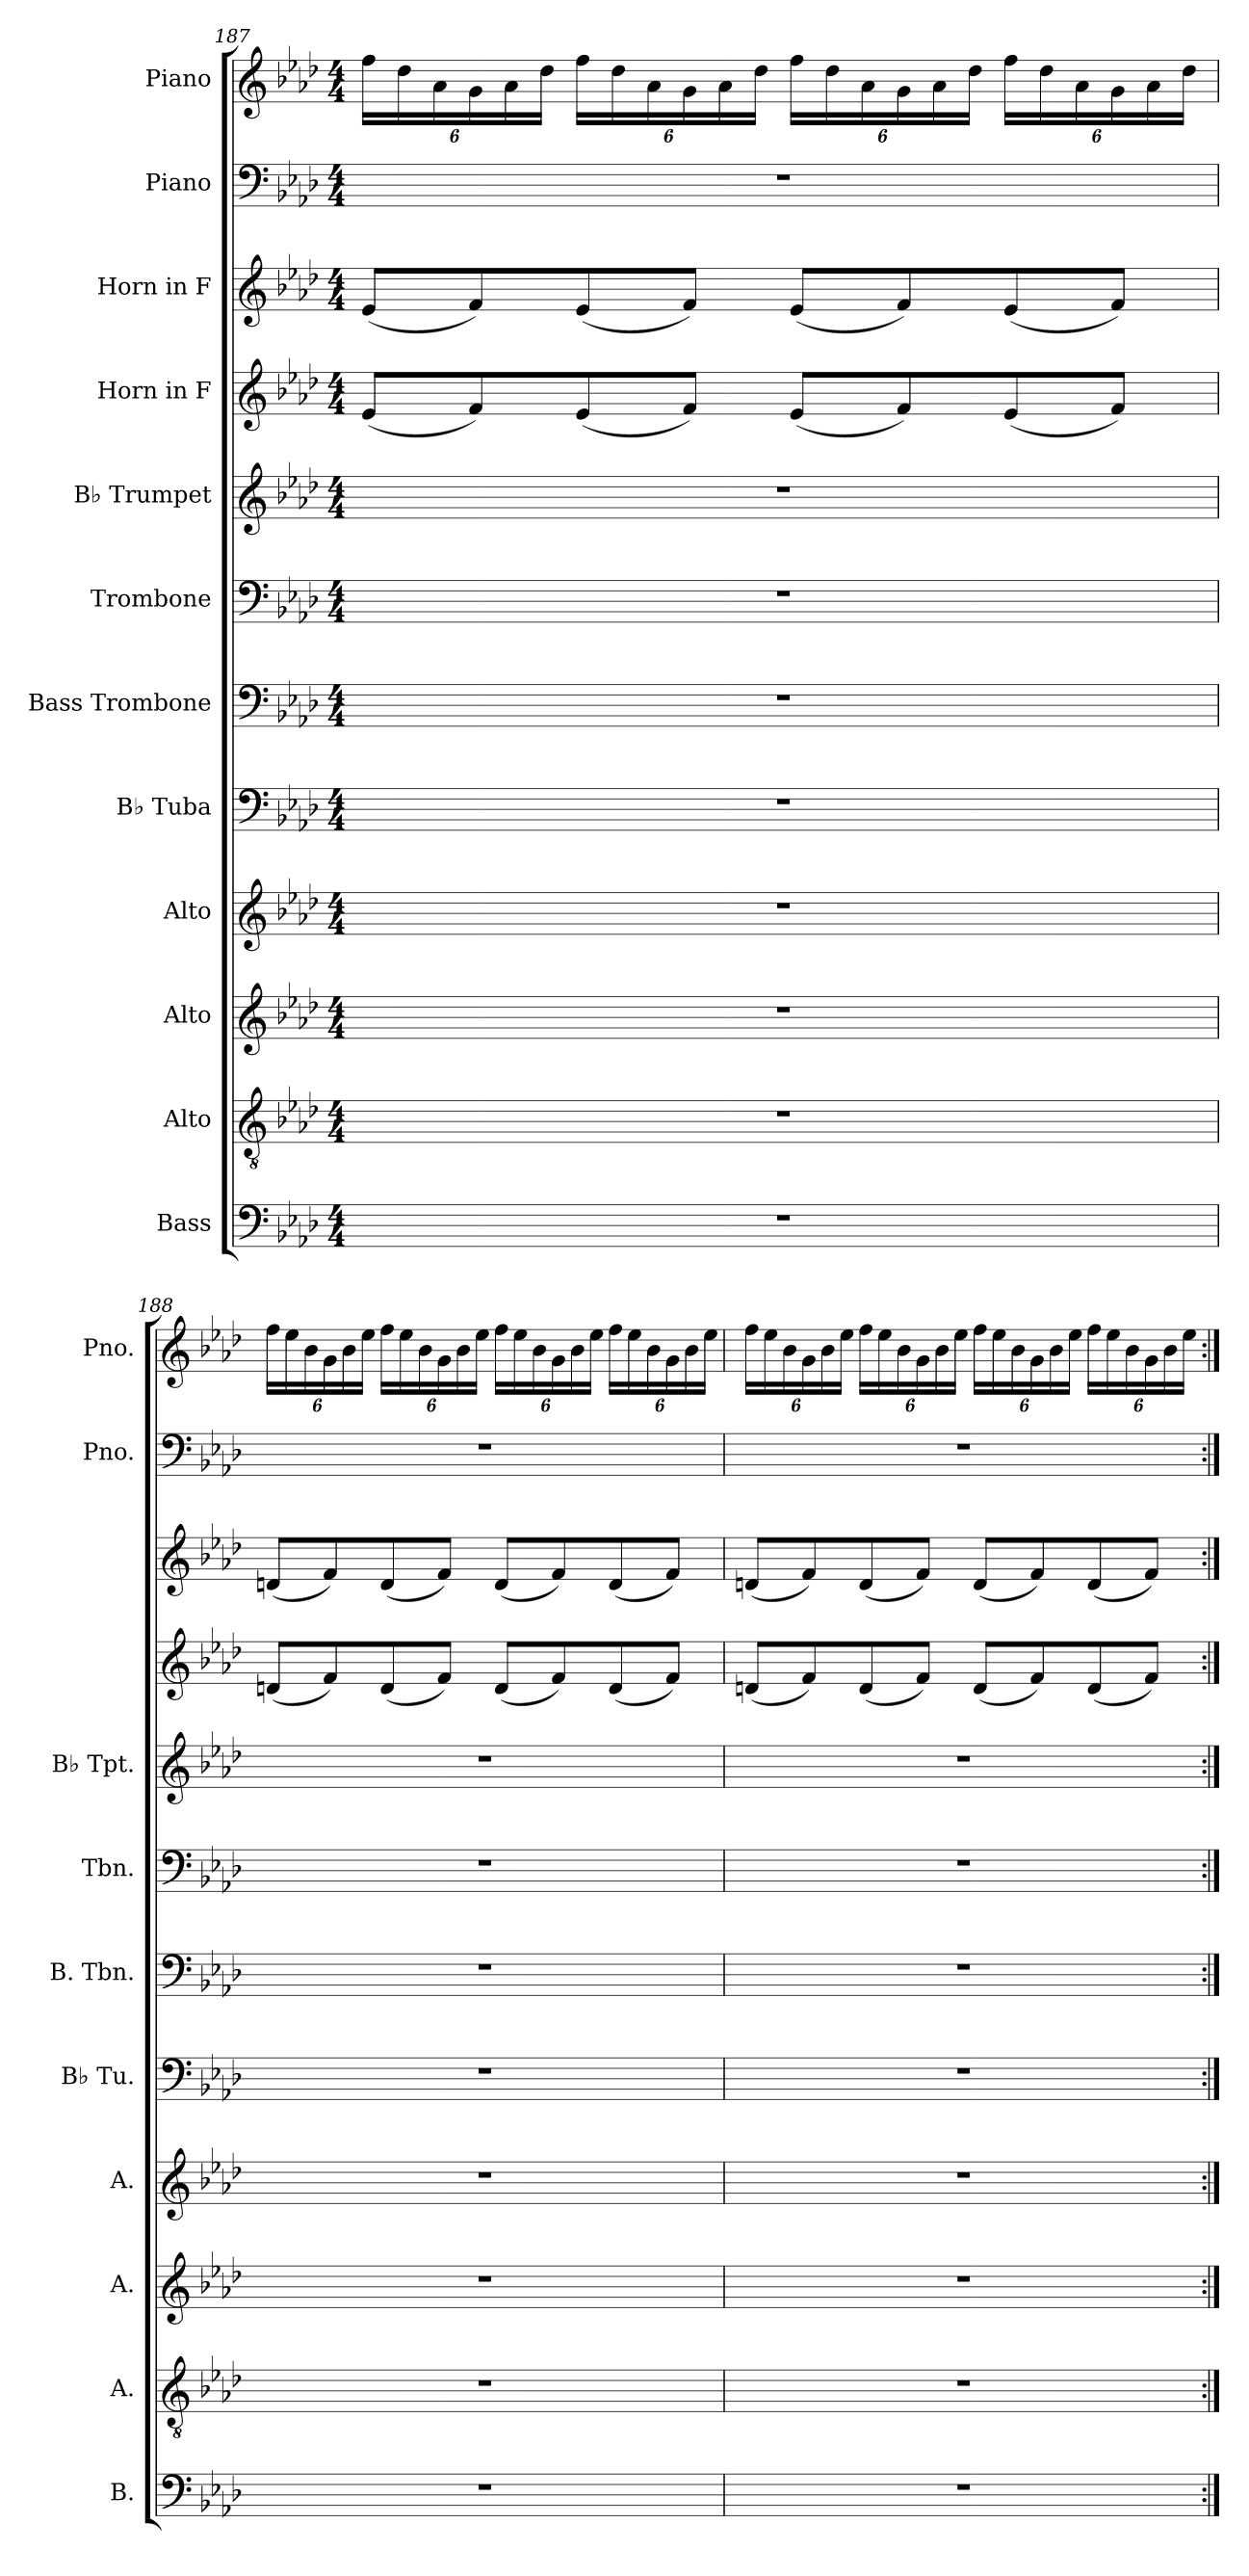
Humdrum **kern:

**kern	**kern	**kern	**kern	**kern	**kern	**kern	**kern	**kern	**kern	**kern	**kern
*part12	*part11	*part10	*part9	*part8	*part7	*part6	*part5	*part4	*part3	*part2	*part1
*staff12	*staff11	*staff10	*staff9	*staff8	*staff7	*staff6	*staff5	*staff4	*staff3	*staff2	*staff1
*I"Bass	*I"Alto	*I"Alto	*I"Alto	*I"B♭ Tuba	*I"Bass Trombone	*I"Trombone	*I"B♭ Trumpet	*I"Horn in F	*I"Horn in F	*I"Piano	*I"Piano
*I'B.	*I'A.	*I'A.	*I'A.	*I'B♭ Tu.	*I'B. Tbn.	*I'Tbn.	*I'B♭ Tpt.	*	*	*I'Pno.	*I'Pno.
!!LO:PB:g=z
*clefF4	*clefGv2	*clefG2	*clefG2	*clefF4	*clefF4	*clefF4	*clefG2	*clefG2	*clefG2	*clefF4	*clefG2
*	*	*	*	*	*	*	*ITrd1c2	*ITrd4c7	*ITrd4c7	*	*
*k[b-e-a-d-]	*k[b-e-a-d-]	*k[b-e-a-d-]	*k[b-e-a-d-]	*k[b-e-a-d-]	*k[b-e-a-d-]	*k[b-e-a-d-]	*k[b-e-a-d-g-c-]	*k[b-e-a-d-g-]	*k[b-e-a-d-g-]	*k[b-e-a-d-]	*k[b-e-a-d-]
*M4/4	*M4/4	*M4/4	*M4/4	*M4/4	*M4/4	*M4/4	*M4/4	*M4/4	*M4/4	*M4/4	*M4/4
*	*	*	*	*	*	*	*	*	*	*	*Xbrackettup
=187	=187	=187	=187	=187	=187	=187	=187	=187	=187	=187	=187
1r	1r	1r	1r	1r	1r	1r	1r	(8A-/L	(8A-/L	1r	24ff\LL
.	.	.	.	.	.	.	.	.	.	.	24dd-\
.	.	.	.	.	.	.	.	.	.	.	24a-\
.	.	.	.	.	.	.	.	8B-/)	8B-/)	.	24g\
.	.	.	.	.	.	.	.	.	.	.	24a-\
.	.	.	.	.	.	.	.	.	.	.	24dd-\JJ
.	.	.	.	.	.	.	.	(8A-/	(8A-/	.	24ff\LL
.	.	.	.	.	.	.	.	.	.	.	24dd-\
.	.	.	.	.	.	.	.	.	.	.	24a-\
.	.	.	.	.	.	.	.	8B-/J)	8B-/J)	.	24g\
.	.	.	.	.	.	.	.	.	.	.	24a-\
.	.	.	.	.	.	.	.	.	.	.	24dd-\JJ
.	.	.	.	.	.	.	.	(8A-/L	(8A-/L	.	24ff\LL
.	.	.	.	.	.	.	.	.	.	.	24dd-\
.	.	.	.	.	.	.	.	.	.	.	24a-\
.	.	.	.	.	.	.	.	8B-/)	8B-/)	.	24g\
.	.	.	.	.	.	.	.	.	.	.	24a-\
.	.	.	.	.	.	.	.	.	.	.	24dd-\JJ
.	.	.	.	.	.	.	.	(8A-/	(8A-/	.	24ff\LL
.	.	.	.	.	.	.	.	.	.	.	24dd-\
.	.	.	.	.	.	.	.	.	.	.	24a-\
.	.	.	.	.	.	.	.	8B-/J)	8B-/J)	.	24g\
.	.	.	.	.	.	.	.	.	.	.	24a-\
.	.	.	.	.	.	.	.	.	.	.	24dd-\JJ
!!LO:PB:g=z
=188	=188	=188	=188	=188	=188	=188	=188	=188	=188	=188	=188
1r	1r	1r	1r	1r	1r	1r	1r	(8Gn/L	(8Gn/L	1r	24ff\LL
.	.	.	.	.	.	.	.	.	.	.	24ee-\
.	.	.	.	.	.	.	.	.	.	.	24b-\
.	.	.	.	.	.	.	.	8B-/)	8B-/)	.	24g\
.	.	.	.	.	.	.	.	.	.	.	24b-\
.	.	.	.	.	.	.	.	.	.	.	24ee-\JJ
.	.	.	.	.	.	.	.	(8G/	(8G/	.	24ff\LL
.	.	.	.	.	.	.	.	.	.	.	24ee-\
.	.	.	.	.	.	.	.	.	.	.	24b-\
.	.	.	.	.	.	.	.	8B-/J)	8B-/J)	.	24g\
.	.	.	.	.	.	.	.	.	.	.	24b-\
.	.	.	.	.	.	.	.	.	.	.	24ee-\JJ
.	.	.	.	.	.	.	.	(8G/L	(8G/L	.	24ff\LL
.	.	.	.	.	.	.	.	.	.	.	24ee-\
.	.	.	.	.	.	.	.	.	.	.	24b-\
.	.	.	.	.	.	.	.	8B-/)	8B-/)	.	24g\
.	.	.	.	.	.	.	.	.	.	.	24b-\
.	.	.	.	.	.	.	.	.	.	.	24ee-\JJ
.	.	.	.	.	.	.	.	(8G/	(8G/	.	24ff\LL
.	.	.	.	.	.	.	.	.	.	.	24ee-\
.	.	.	.	.	.	.	.	.	.	.	24b-\
.	.	.	.	.	.	.	.	8B-/J)	8B-/J)	.	24g\
.	.	.	.	.	.	.	.	.	.	.	24b-\
.	.	.	.	.	.	.	.	.	.	.	24ee-\JJ
!!LO:PB:g=z
=189	=189	=189	=189	=189	=189	=189	=189	=189	=189	=189	=189
1r	1r	1r	1r	1r	1r	1r	1r	(8Gn/L	(8Gn/L	1r	24ff\LL
.	.	.	.	.	.	.	.	.	.	.	24ee-\
.	.	.	.	.	.	.	.	.	.	.	24b-\
.	.	.	.	.	.	.	.	8B-/)	8B-/)	.	24g\
.	.	.	.	.	.	.	.	.	.	.	24b-\
.	.	.	.	.	.	.	.	.	.	.	24ee-\JJ
.	.	.	.	.	.	.	.	(8G/	(8G/	.	24ff\LL
.	.	.	.	.	.	.	.	.	.	.	24ee-\
.	.	.	.	.	.	.	.	.	.	.	24b-\
.	.	.	.	.	.	.	.	8B-/J)	8B-/J)	.	24g\
.	.	.	.	.	.	.	.	.	.	.	24b-\
.	.	.	.	.	.	.	.	.	.	.	24ee-\JJ
.	.	.	.	.	.	.	.	(8G/L	(8G/L	.	24ff\LL
.	.	.	.	.	.	.	.	.	.	.	24ee-\
.	.	.	.	.	.	.	.	.	.	.	24b-\
.	.	.	.	.	.	.	.	8B-/)	8B-/)	.	24g\
.	.	.	.	.	.	.	.	.	.	.	24b-\
.	.	.	.	.	.	.	.	.	.	.	24ee-\JJ
.	.	.	.	.	.	.	.	(8G/	(8G/	.	24ff\LL
.	.	.	.	.	.	.	.	.	.	.	24ee-\
.	.	.	.	.	.	.	.	.	.	.	24b-\
.	.	.	.	.	.	.	.	8B-/J)	8B-/J)	.	24g\
.	.	.	.	.	.	.	.	.	.	.	24b-\
.	.	.	.	.	.	.	.	.	.	.	24ee-\JJ
=:|!	=:|!	=:|!	=:|!	=:|!	=:|!	=:|!	=:|!	=:|!	=:|!	=:|!	=:|!
*-	*-	*-	*-	*-	*-	*-	*-	*-	*-	*-	*-
